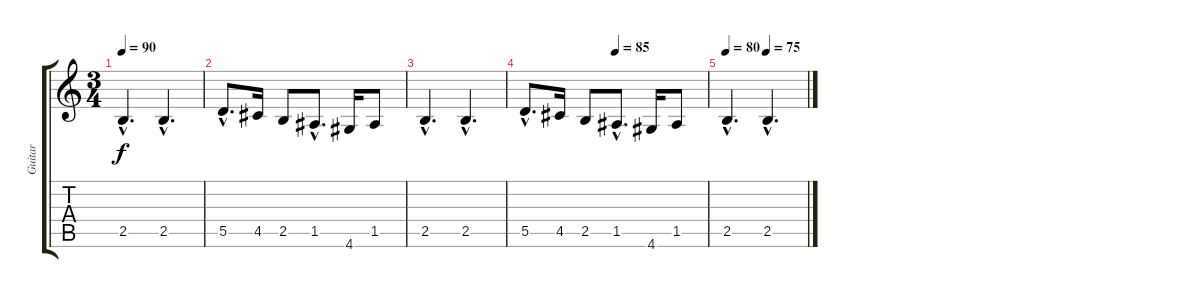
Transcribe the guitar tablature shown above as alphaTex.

\track ("Guitar" "Guitar") {instrument distortionguitar}
\staff {score tabs}
\tuning (E4 B3 G3 D3 A2 E2) {hide}
\ts (3 4)
\tempo 90
\clef g2
\ks c
2.5{hac}.4{d dy f} 2.5{hac}.4{d} |
5.5{hac}.8{d} 4.5.16 2.5.8 1.5{hac}.8{d} 4.6.16 1.5.8 |
2.5{hac}.4{d} 2.5{hac}.4{d} |
\tempo (85 0.5)
5.5{hac}.8{d} 4.5.16 2.5.8 1.5{hac}.8{d} 4.6.16 1.5.8 |
\tempo 80
\tempo (75 0.5)
2.5{hac}.4{d} 2.5{hac}.4{d}
